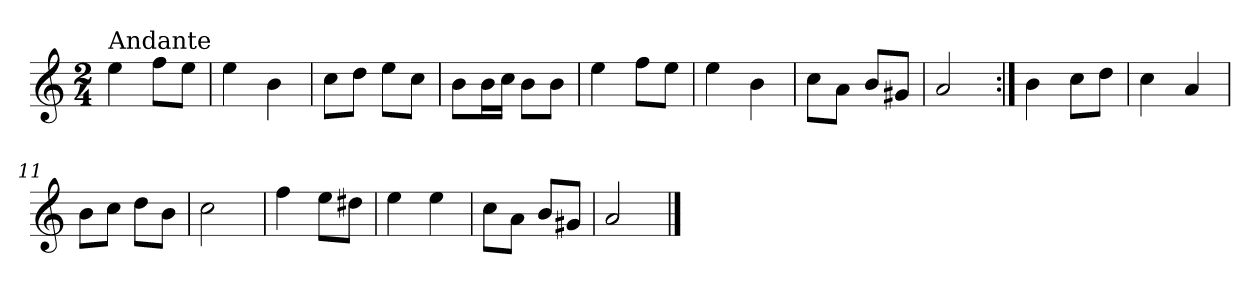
**kern
*part1
*staff1
*clefG2
*k[]
*a:
*M2/4
=1
!LO:TX:a:t=Andante
4ee\
8ff\L
8ee\J
=2
4ee\
4b\
=3
8cc\L
8dd\J
8ee\L
8cc\J
=4
8b\L
16b\L
16cc\JJ
8b\L
8b\J
=5
4ee\
8ff\L
8ee\J
=6
4ee\
4b\
=7
8cc\L
8a\J
8b/L
8g#X/J
=8
2a/
=9:|!
4b\
8cc\L
8dd\J
!!LO:LB:g=z
=10
4cc\
4a/
=11
8b\L
8cc\J
8dd\L
8b\J
=12
2cc\
=13
4ff\
8ee\L
8dd#X\J
=14
4ee\
4ee\
=15
8cc\L
8a\J
8b/L
8g#X/J
=16
2a/
==
*-
